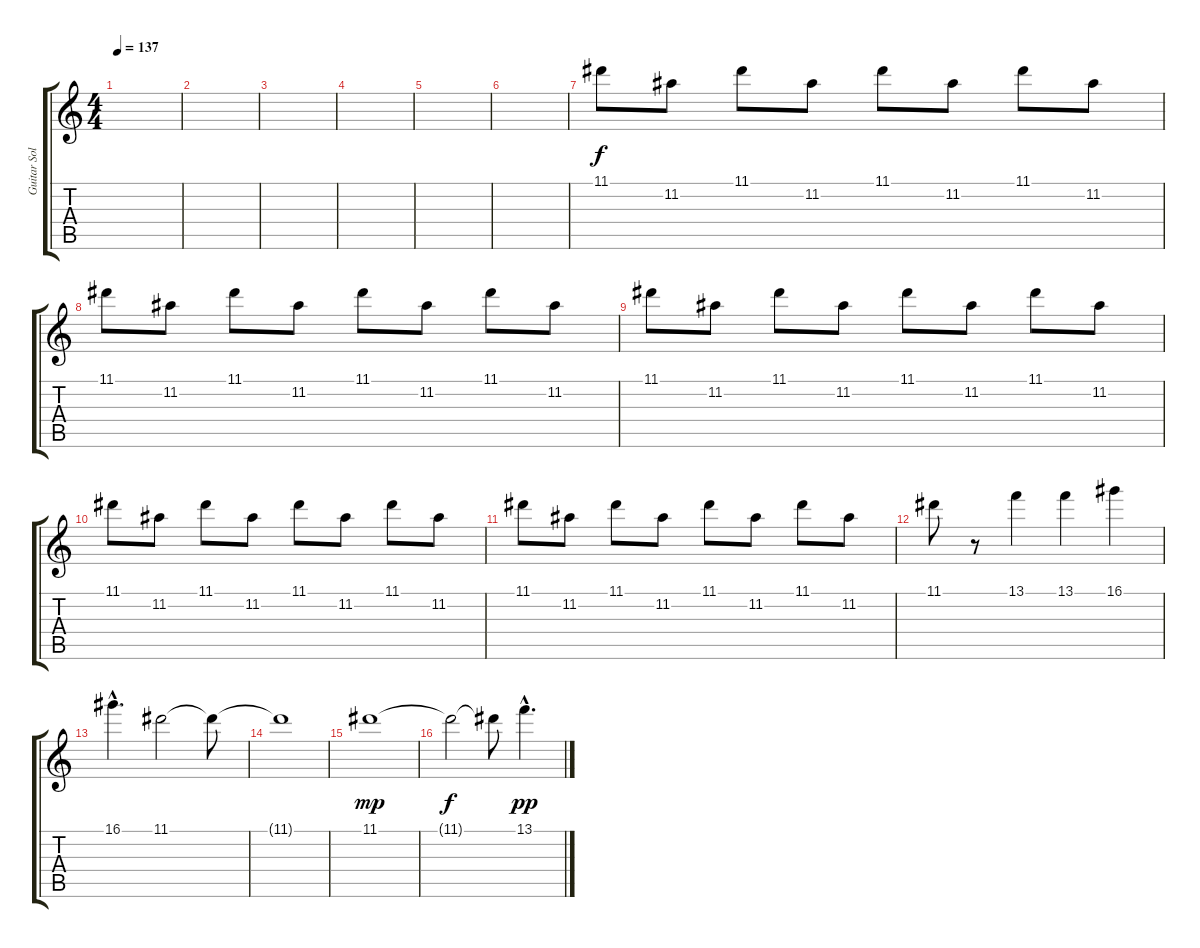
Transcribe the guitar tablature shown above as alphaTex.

\track ("Guitar Solo" "Guitar Sol") {instrument overdrivenguitar}
\staff {score tabs}
\tuning (E4 B3 G3 D3 A2 E2) {hide}
\ts (4 4)
\tempo 137
\clef g2
\ks c
|
|
|
|
|
|
11.1.8{volume 8} 11.2.8 11.1.8 11.2.8 11.1.8 11.2.8 11.1.8 11.2.8 |
11.1.8 11.2.8 11.1.8 11.2.8 11.1.8 11.2.8 11.1.8 11.2.8 |
11.1.8 11.2.8 11.1.8 11.2.8 11.1.8 11.2.8 11.1.8 11.2.8 |
11.1.8 11.2.8 11.1.8 11.2.8 11.1.8 11.2.8 11.1.8 11.2.8 |
11.1.8 11.2.8 11.1.8 11.2.8 11.1.8 11.2.8 11.1.8 11.2.8 |
11.1.8 r.8 13.1.4 13.1.4 16.1.4 |
16.1{hac}.4{d} 11.1.2 11.1{t}.8 |
11.1{t}.1 |
11.1.1{dy mp} |
11.1{t}.2{dy f} 11.1{t}.8 13.1{hac}.4{d dy pp}
